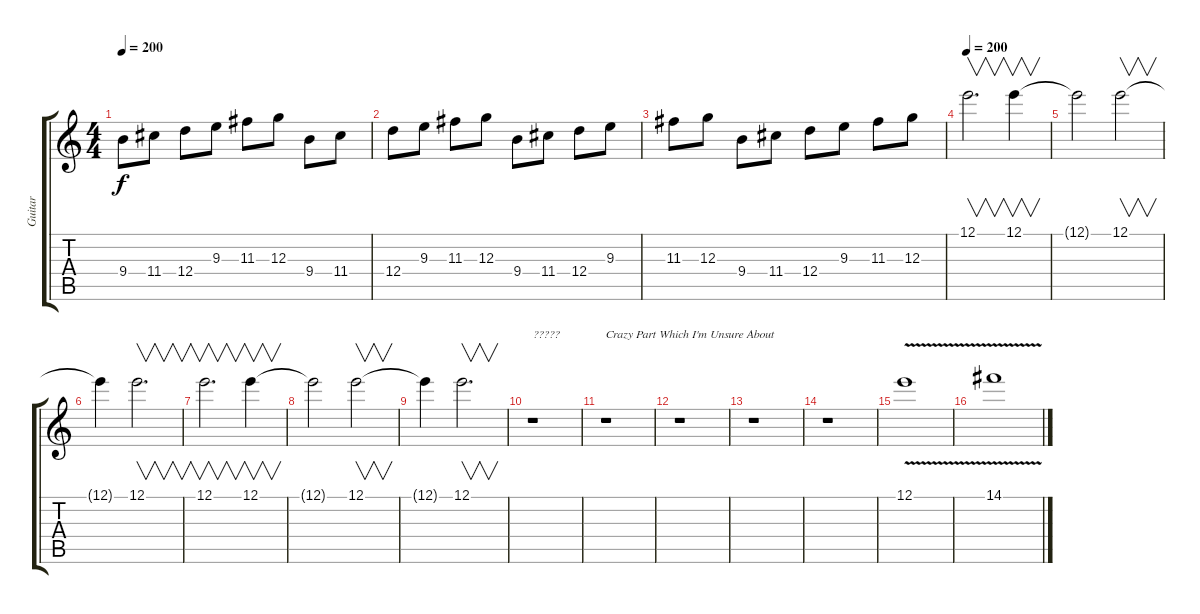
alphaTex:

\track ("Guitar" "Guitar") {instrument distortionguitar}
\staff {score tabs}
\tuning (E4 B3 G3 D3 A2 E2) {hide}
\ts (4 4)
\tempo 200
\clef g2
\ks c
9.4.8{dy f} 11.4.8 12.4.8 9.3.8 11.3.8 12.3.8 9.4.8 11.4.8 |
12.4.8 9.3.8 11.3.8 12.3.8 9.4.8 11.4.8 12.4.8 9.3.8 |
11.3.8 12.3.8 9.4.8 11.4.8 12.4.8 9.3.8 11.3.8 12.3.8 |
\tempo 200
12.1.2{v d} 12.1.4{v} |
12.1{t}.2 12.1.2{v} |
12.1{t}.4 12.1.2{v d} |
12.1.2{v d} 12.1.4{v} |
12.1{t}.2 12.1.2{v} |
12.1{t}.4 12.1.2{v d} |
r.1{txt "?????"} |
r.1{txt "Crazy Part Which I'm Unsure About"} |
r.1 |
r.1 |
r.1 |
12.1{v}.1 |
14.1{v}.1
